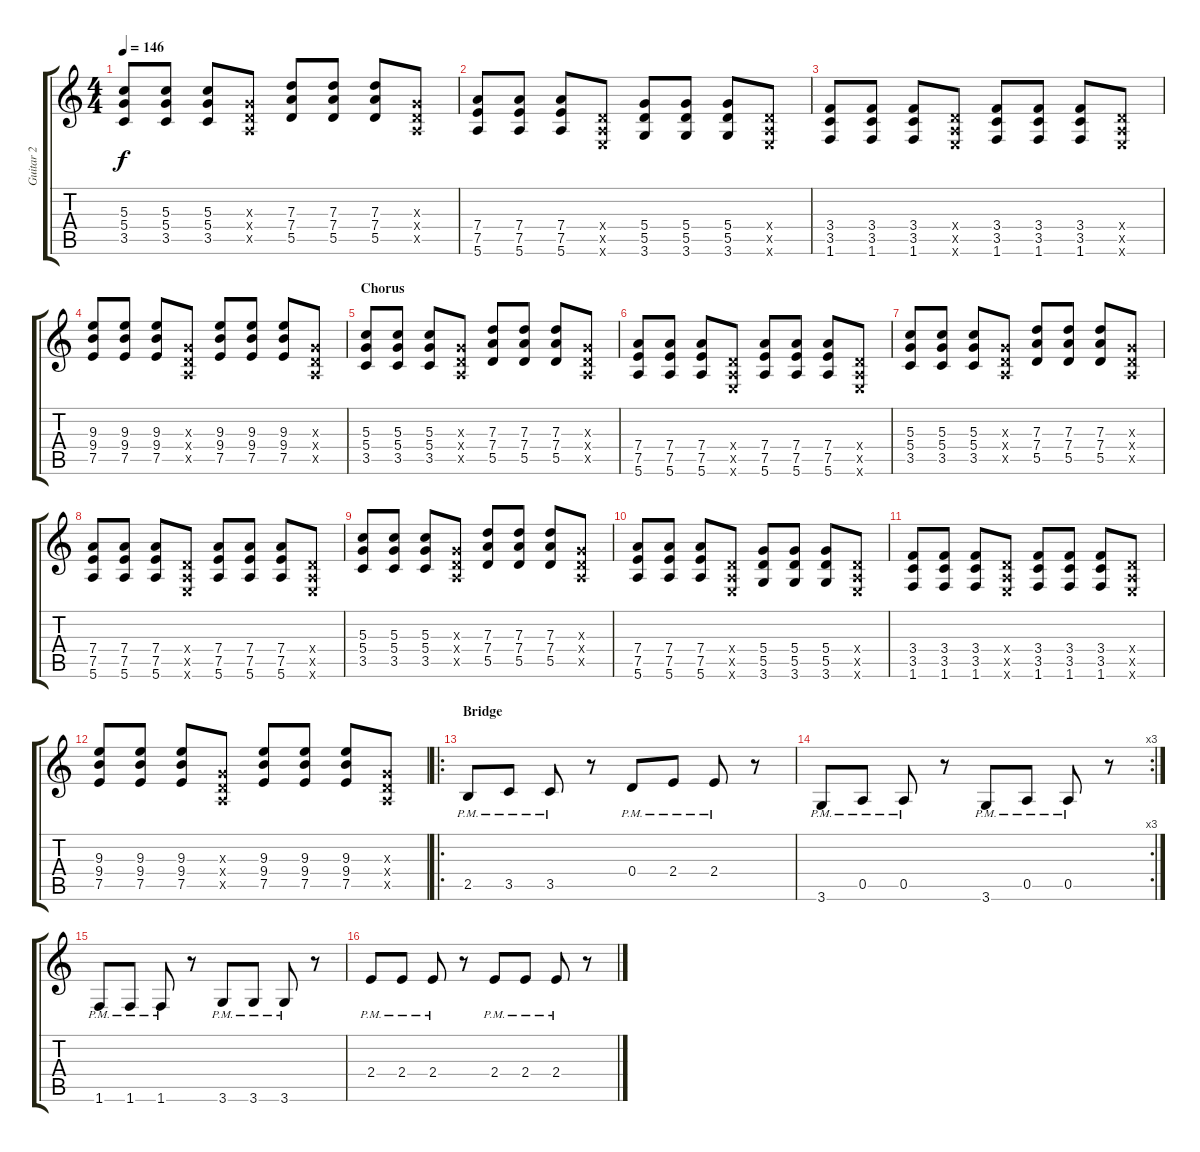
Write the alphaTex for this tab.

\track ("Guitar 2" "Guitar 2") {instrument distortionguitar}
\staff {score tabs}
\tuning (E4 B3 G3 D3 A2 E2) {hide}
\ts (4 4)
\tempo 146
\clef g2
\ks c
(5.3 5.4 3.5).8{dy f} (5.3 5.4 3.5).8 (5.3 5.4 3.5).8 (0.3{x} 0.4{x} 0.5{x}).8 (7.3 7.4 5.5).8 (7.3 7.4 5.5).8 (7.3 7.4 5.5).8 (0.3{x} 0.4{x} 0.5{x}).8 |
(7.4 7.5 5.6).8 (7.4 7.5 5.6).8 (7.4 7.5 5.6).8 (0.4{x} 0.5{x} 0.6{x}).8 (5.4 5.5 3.6).8 (5.4 5.5 3.6).8 (5.4 5.5 3.6).8 (0.4{x} 0.5{x} 0.6{x}).8 |
(3.4 3.5 1.6).8 (3.4 3.5 1.6).8 (3.4 3.5 1.6).8 (0.4{x} 0.5{x} 0.6{x}).8 (3.4 3.5 1.6).8 (3.4 3.5 1.6).8 (3.4 3.5 1.6).8 (0.4{x} 0.5{x} 0.6{x}).8 |
(9.3 9.4 7.5).8 (9.3 9.4 7.5).8 (9.3 9.4 7.5).8 (0.3{x} 0.4{x} 0.5{x}).8 (9.3 9.4 7.5).8 (9.3 9.4 7.5).8 (9.3 9.4 7.5).8 (0.3{x} 0.4{x} 0.5{x}).8 |
\section ("" "Chorus")
(5.3 5.4 3.5).8 (5.3 5.4 3.5).8 (5.3 5.4 3.5).8 (0.3{x} 0.4{x} 0.5{x}).8 (7.3 7.4 5.5).8 (7.3 7.4 5.5).8 (7.3 7.4 5.5).8 (0.3{x} 0.4{x} 0.5{x}).8 |
(7.4 7.5 5.6).8 (7.4 7.5 5.6).8 (7.4 7.5 5.6).8 (0.4{x} 0.5{x} 0.6{x}).8 (7.4 7.5 5.6).8 (7.4 7.5 5.6).8 (7.4 7.5 5.6).8 (0.4{x} 0.5{x} 0.6{x}).8 |
(5.3 5.4 3.5).8 (5.3 5.4 3.5).8 (5.3 5.4 3.5).8 (0.3{x} 0.4{x} 0.5{x}).8 (7.3 7.4 5.5).8 (7.3 7.4 5.5).8 (7.3 7.4 5.5).8 (0.3{x} 0.4{x} 0.5{x}).8 |
(7.4 7.5 5.6).8 (7.4 7.5 5.6).8 (7.4 7.5 5.6).8 (0.4{x} 0.5{x} 0.6{x}).8 (7.4 7.5 5.6).8 (7.4 7.5 5.6).8 (7.4 7.5 5.6).8 (0.4{x} 0.5{x} 0.6{x}).8 |
(5.3 5.4 3.5).8 (5.3 5.4 3.5).8 (5.3 5.4 3.5).8 (0.3{x} 0.4{x} 0.5{x}).8 (7.3 7.4 5.5).8 (7.3 7.4 5.5).8 (7.3 7.4 5.5).8 (0.3{x} 0.4{x} 0.5{x}).8 |
(7.4 7.5 5.6).8 (7.4 7.5 5.6).8 (7.4 7.5 5.6).8 (0.4{x} 0.5{x} 0.6{x}).8 (5.4 5.5 3.6).8 (5.4 5.5 3.6).8 (5.4 5.5 3.6).8 (0.4{x} 0.5{x} 0.6{x}).8 |
(3.4 3.5 1.6).8 (3.4 3.5 1.6).8 (3.4 3.5 1.6).8 (0.4{x} 0.5{x} 0.6{x}).8 (3.4 3.5 1.6).8 (3.4 3.5 1.6).8 (3.4 3.5 1.6).8 (0.4{x} 0.5{x} 0.6{x}).8 |
(9.3 9.4 7.5).8 (9.3 9.4 7.5).8 (9.3 9.4 7.5).8 (0.3{x} 0.4{x} 0.5{x}).8 (9.3 9.4 7.5).8 (9.3 9.4 7.5).8 (9.3 9.4 7.5).8 (0.3{x} 0.4{x} 0.5{x}).8 |
\ro
\section ("" "Bridge")
2.5{pm}.8 3.5{pm}.8 3.5{pm}.8 r.8 0.4{pm}.8 2.4{pm}.8 2.4{pm}.8 r.8 |
\rc 3
3.6{pm}.8 0.5{pm}.8 0.5{pm}.8 r.8 3.6{pm}.8 0.5{pm}.8 0.5{pm}.8 r.8 |
1.6{pm}.8 1.6{pm}.8 1.6{pm}.8 r.8 3.6{pm}.8 3.6{pm}.8 3.6{pm}.8 r.8 |
2.4{pm}.8 2.4{pm}.8 2.4{pm}.8 r.8 2.4{pm}.8 2.4{pm}.8 2.4{pm}.8 r.8
